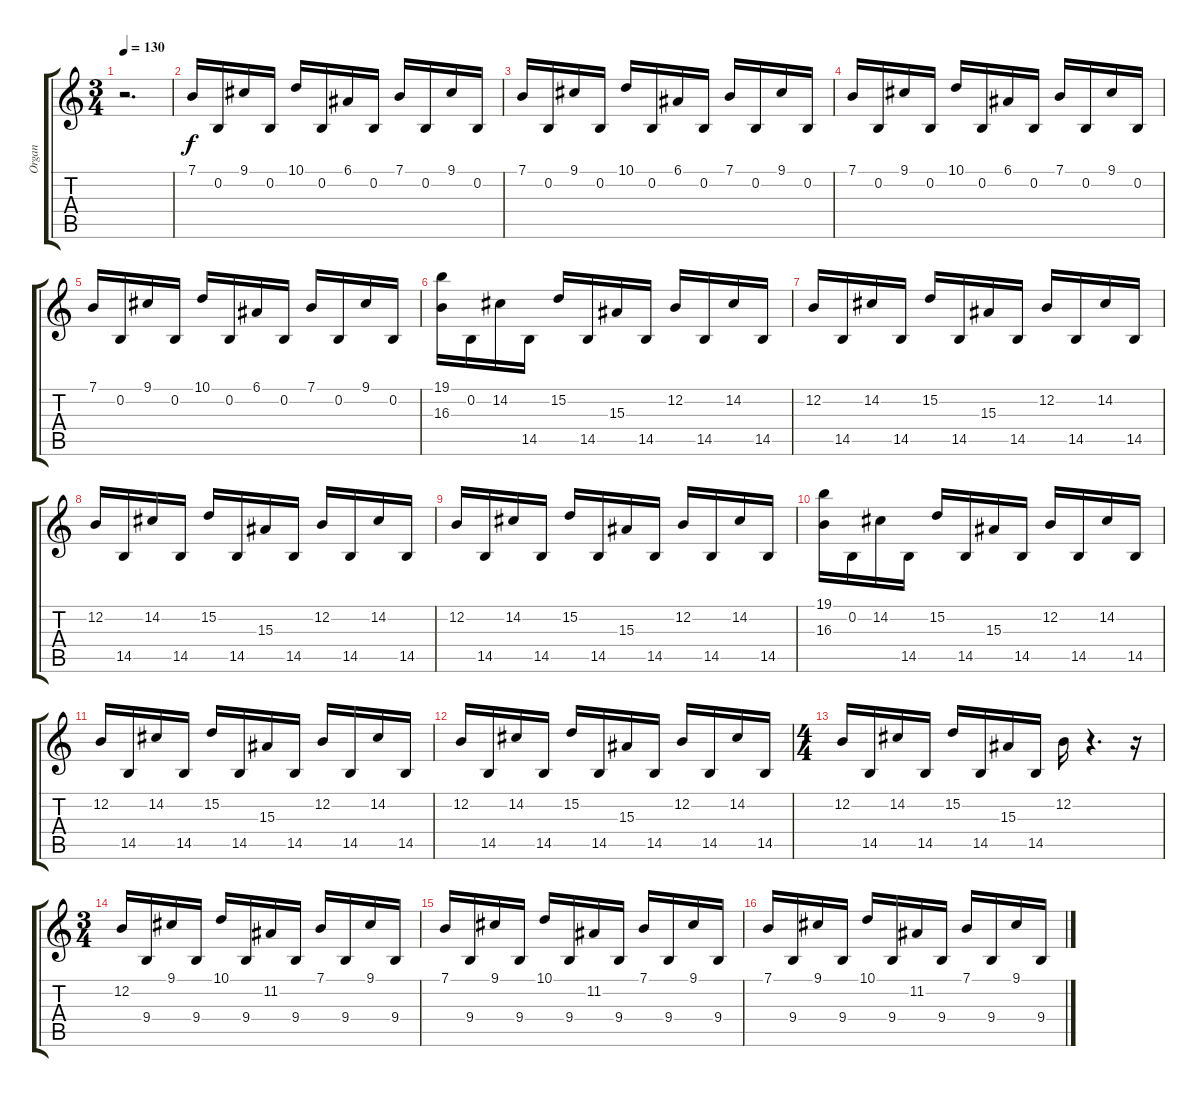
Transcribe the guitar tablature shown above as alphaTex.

\track ("Organ" "Organ") {instrument churchorgan}
\staff {score tabs}
\tuning (E4 B3 G3 D3 A2 E2) {hide}
\ts (3 4)
\tempo 130
\clef g2
\ks c
r.2{d dy f instrument churchorgan} |
7.1.16 0.2.16 9.1.16 0.2.16 10.1.16 0.2.16 6.1.16 0.2.16 7.1.16 0.2.16 9.1.16 0.2.16 |
7.1.16 0.2.16 9.1.16 0.2.16 10.1.16 0.2.16 6.1.16 0.2.16 7.1.16 0.2.16 9.1.16 0.2.16 |
7.1.16 0.2.16 9.1.16 0.2.16 10.1.16 0.2.16 6.1.16 0.2.16 7.1.16 0.2.16 9.1.16 0.2.16 |
7.1.16 0.2.16 9.1.16 0.2.16 10.1.16 0.2.16 6.1.16 0.2.16 7.1.16 0.2.16 9.1.16 0.2.16 |
(19.1 16.3).16 0.2.16 14.2.16 14.5.16 15.2.16 14.5.16 15.3.16 14.5.16 12.2.16 14.5.16 14.2.16 14.5.16 |
12.2.16 14.5.16 14.2.16 14.5.16 15.2.16 14.5.16 15.3.16 14.5.16 12.2.16 14.5.16 14.2.16 14.5.16 |
12.2.16 14.5.16 14.2.16 14.5.16 15.2.16 14.5.16 15.3.16 14.5.16 12.2.16 14.5.16 14.2.16 14.5.16 |
12.2.16 14.5.16 14.2.16 14.5.16 15.2.16 14.5.16 15.3.16 14.5.16 12.2.16 14.5.16 14.2.16 14.5.16 |
(19.1 16.3).16 0.2.16 14.2.16 14.5.16 15.2.16 14.5.16 15.3.16 14.5.16 12.2.16 14.5.16 14.2.16 14.5.16 |
12.2.16 14.5.16 14.2.16 14.5.16 15.2.16 14.5.16 15.3.16 14.5.16 12.2.16 14.5.16 14.2.16 14.5.16 |
12.2.16 14.5.16 14.2.16 14.5.16 15.2.16 14.5.16 15.3.16 14.5.16 12.2.16 14.5.16 14.2.16 14.5.16 |
\ts (4 4)
12.2.16 14.5.16 14.2.16 14.5.16 15.2.16 14.5.16 15.3.16 14.5.16 12.2.16 r.4{d} r.16 |
\ts (3 4)
12.2.16 9.4.16 9.1.16 9.4.16 10.1.16 9.4.16 11.2.16 9.4.16 7.1.16 9.4.16 9.1.16 9.4.16 |
7.1.16 9.4.16 9.1.16 9.4.16 10.1.16 9.4.16 11.2.16 9.4.16 7.1.16 9.4.16 9.1.16 9.4.16 |
7.1.16 9.4.16 9.1.16 9.4.16 10.1.16 9.4.16 11.2.16 9.4.16 7.1.16 9.4.16 9.1.16 9.4.16
